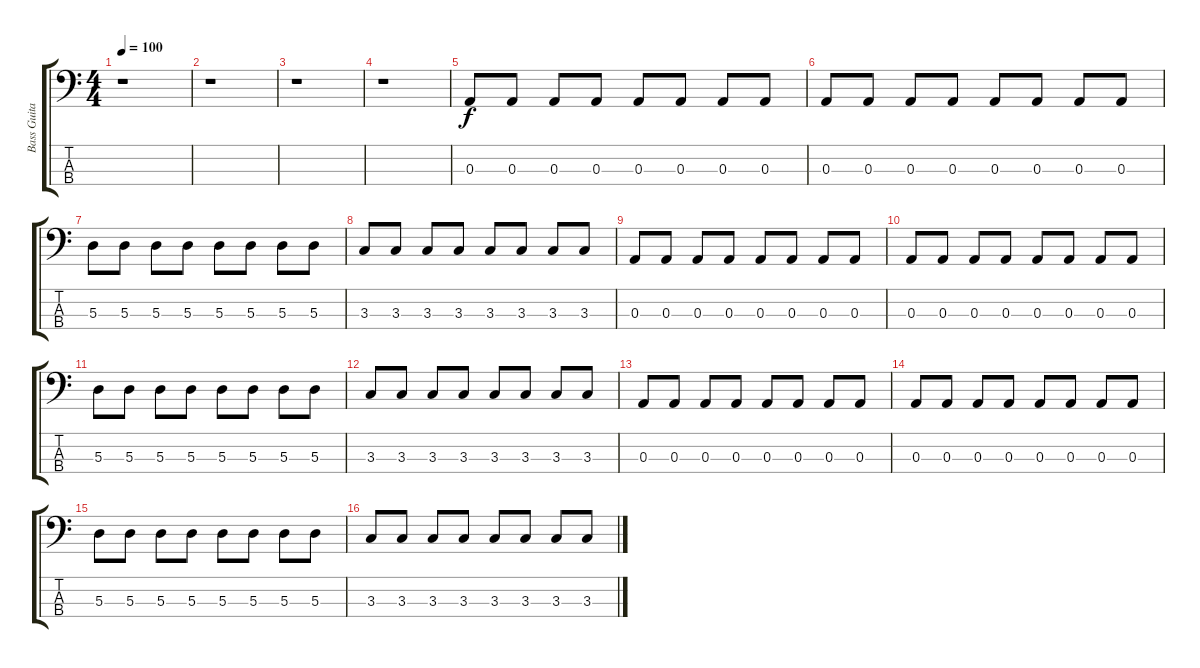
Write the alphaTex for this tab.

\track ("Bass Guitar" "Bass Guita") {instrument electricbasspick}
\staff {score tabs}
\tuning (G2 D2 A1 E1) {hide}
\ts (4 4)
\tempo 100
\clef f4
\ks c
r.1{dy f instrument electricbasspick} |
r.1 |
r.1 |
r.1 |
0.3.8 0.3.8 0.3.8 0.3.8 0.3.8 0.3.8 0.3.8 0.3.8 |
0.3.8 0.3.8 0.3.8 0.3.8 0.3.8 0.3.8 0.3.8 0.3.8 |
5.3.8 5.3.8 5.3.8 5.3.8 5.3.8 5.3.8 5.3.8 5.3.8 |
3.3.8 3.3.8 3.3.8 3.3.8 3.3.8 3.3.8 3.3.8 3.3.8 |
0.3.8 0.3.8 0.3.8 0.3.8 0.3.8 0.3.8 0.3.8 0.3.8 |
0.3.8 0.3.8 0.3.8 0.3.8 0.3.8 0.3.8 0.3.8 0.3.8 |
5.3.8 5.3.8 5.3.8 5.3.8 5.3.8 5.3.8 5.3.8 5.3.8 |
3.3.8 3.3.8 3.3.8 3.3.8 3.3.8 3.3.8 3.3.8 3.3.8 |
0.3.8 0.3.8 0.3.8 0.3.8 0.3.8 0.3.8 0.3.8 0.3.8 |
0.3.8 0.3.8 0.3.8 0.3.8 0.3.8 0.3.8 0.3.8 0.3.8 |
5.3.8 5.3.8 5.3.8 5.3.8 5.3.8 5.3.8 5.3.8 5.3.8 |
3.3.8 3.3.8 3.3.8 3.3.8 3.3.8 3.3.8 3.3.8 3.3.8
